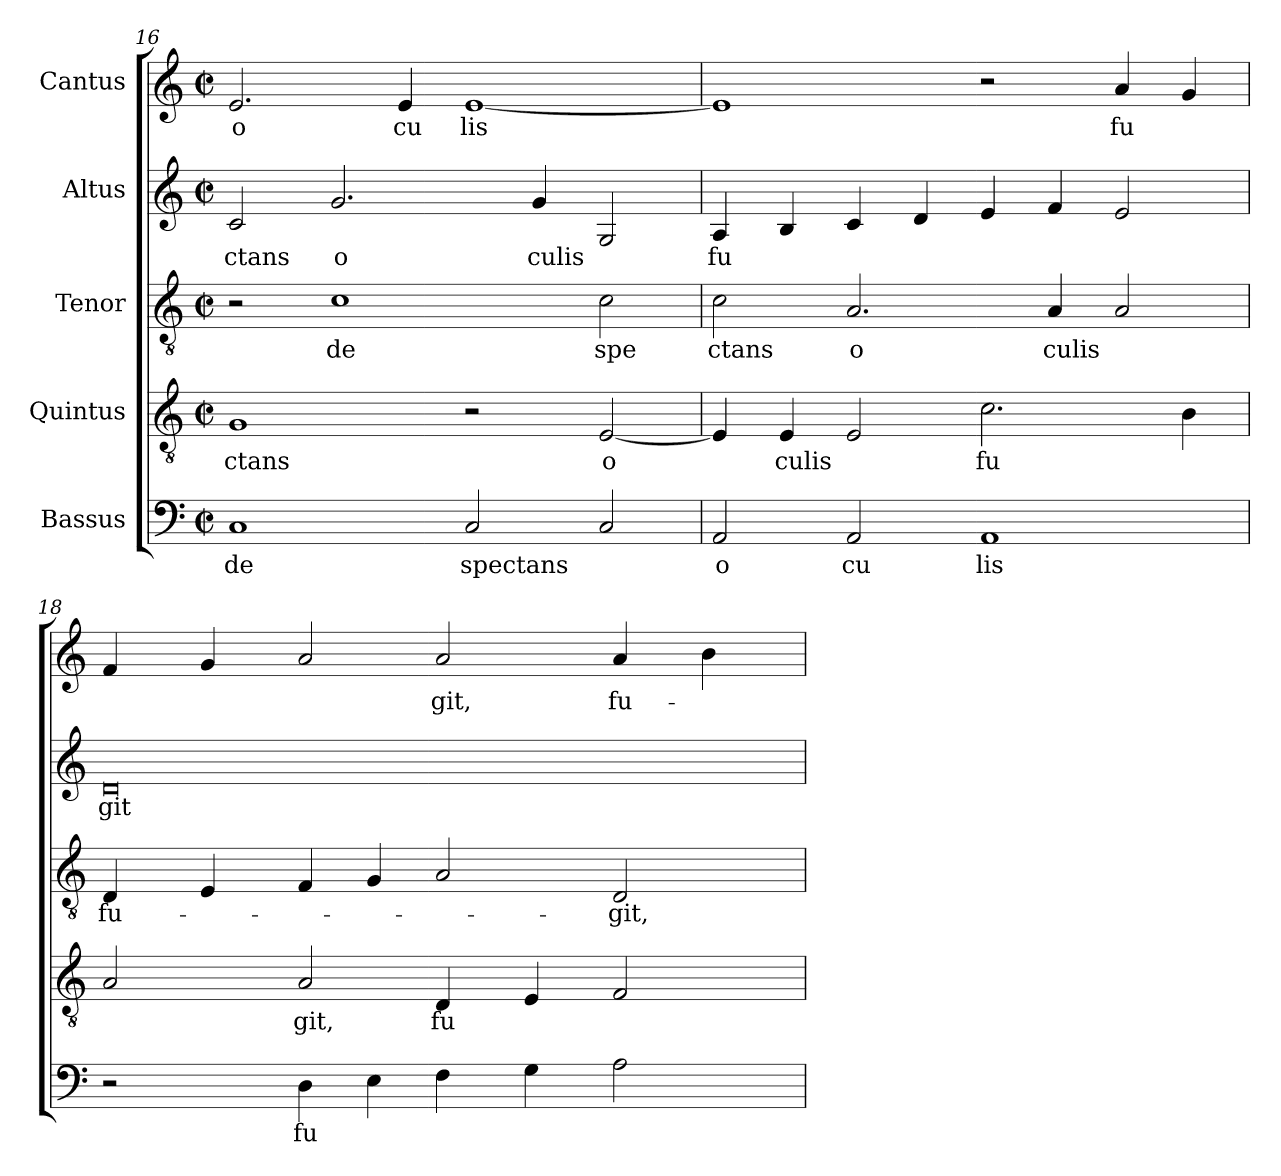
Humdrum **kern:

**kern	**text	**kern	**text	**kern	**text	**kern	**text	**kern	**text
*part5	*part5	*part4	*part4	*part3	*part3	*part2	*part2	*part1	*part1
*staff5	*staff5	*staff4	*staff4	*staff3	*staff3	*staff2	*staff2	*staff1	*staff1
*I"Bassus	*	*I"Quintus	*	*I"Tenor	*	*I"Altus	*	*I"Cantus	*
*clefF4	*	*clefGv2	*	*clefGv2	*	*clefG2	*	*clefG2	*
*M2/2	*	*M2/2	*	*M2/2	*	*M2/2	*	*M2/2	*
*met(c|)	*	*met(c|)	*	*met(c|)	*	*met(c|)	*	*met(c|)	*
=16	=16	=16	=16	=16	=16	=16	=16	=16	=16
!	!LO:LY:b:cj	!	!LO:LY:b:cj	!	!	!	!LO:LY:b:cj	!	!LO:LY:b:cj
1C	de	1G	ctans	2r	.	2c/	ctans	2.e/	o
!	!	!	!	!	!LO:LY:b:cj	!	!LO:LY:b:cj	!	!
.	.	.	.	1c	de	2.g/	o	.	.
!	!	!	!	!	!	!	!	!	!LO:LY:b:cj
.	.	.	.	.	.	.	.	4e/	cu
!	!LO:LY:b	!	!	!	!	!	!	!	!LO:LY:b:cj
2C/	spectans	2r	.	.	.	.	.	[<1e	lis
!	!	!	!	!	!	!	!LO:LY:b	!	!
.	.	.	.	.	.	4g/	culis	.	.
!	!	!	!LO:LY:b:cj	!	!LO:LY:b:cj	!	!	!	!
2C/	.	[<2E/	o	2c\	spe	2G/	.	.	.
=17	=17	=17	=17	=17	=17	=17	=17	=17	=17
!	!LO:LY:b:cj	!	!	!	!LO:LY:b:cj	!	!LO:LY:b:cj	!	!
2AA/	o	4E/]	.	2c\	ctans	4A/	fu	1e]	.
!	!	!	!LO:LY:b	!	!	!	!	!	!
.	.	4E/	culis	.	.	4B/	.	.	.
!	!LO:LY:b:cj	!	!	!	!LO:LY:b:cj	!	!	!	!
2AA/	cu	2E/	.	2.A/	o	4c/	.	.	.
.	.	.	.	.	.	4d/	.	.	.
!	!LO:LY:b:cj	!	!LO:LY:b:cj	!	!	!	!	!	!
1AA	lis	2.c\	fu	.	.	4e/	.	2r	.
!	!	!	!	!	!LO:LY:b	!	!	!	!
.	.	.	.	4A/	culis	4f/	.	.	.
!	!	!	!	!	!	!	!	!	!LO:LY:b:cj
.	.	.	.	2A/	.	2e/	.	4a/	fu
.	.	4B\	.	.	.	.	.	4g/	.
!!LO:PB:g=z
=18	=18	=18	=18	=18	=18	=18	=18	=18	=18
!	!	!	!	!	!LO:LY:b:cj	!	!LO:LY:b:cj	!	!
*	*	*^	*	*	*	*	*	*^	*
2r	.	2A/	16ryy	.	4D/	fu-	0d	git	4f/	4ryy	.
.	.	.	64ryy	.	.	.	.	.	.	.	.
.	.	.	1ryy	.	.	.	.	.	.	.	.
.	.	.	.	.	4E/	.	.	.	4g/	16ryy	.
.	.	.	.	.	.	.	.	.	.	64ryy	.
.	.	.	.	.	.	.	.	.	.	1ryy	.
!	!LO:LY:b:cj	!	!	!LO:LY:b:cj	!	!	!	!	!	!	!
4D\	fu	2A/	.	git,	4F/	.	.	.	2a/	.	.
4E\	.	.	.	.	4G/	.	.	.	.	.	.
!	!	!	!	!LO:LY:b:cj	!	!	!	!	!	!	!LO:LY:b:cj
4F\	.	4D/	.	fu	2A/	.	.	.	2a/	.	git,
.	.	.	2ryy	.	.	.	.	.	.	.	.
4G\	.	4E/	.	.	.	.	.	.	.	.	.
.	.	.	.	.	.	.	.	.	.	2ryy	.
!	!	!	!	!	!	!LO:LY:b:cj	!	!	!	!	!LO:LY:b:cj
2A\	.	2F/	.	.	2D/	-git,	.	.	4a/	.	fu-
.	.	.	4ryy	.	.	.	.	.	.	.	.
.	.	.	.	.	.	.	.	.	4b\	.	.
.	.	.	8ryy	.	.	.	.	.	.	8ryy	.
.	.	.	32.ryy	.	.	.	.	.	.	32.ryy	.
*	*	*v	*v	*	*	*	*	*	*v	*v	*
=	=	=	=	=	=	=	=	=	=
*-	*-	*-	*-	*-	*-	*-	*-	*-	*-
